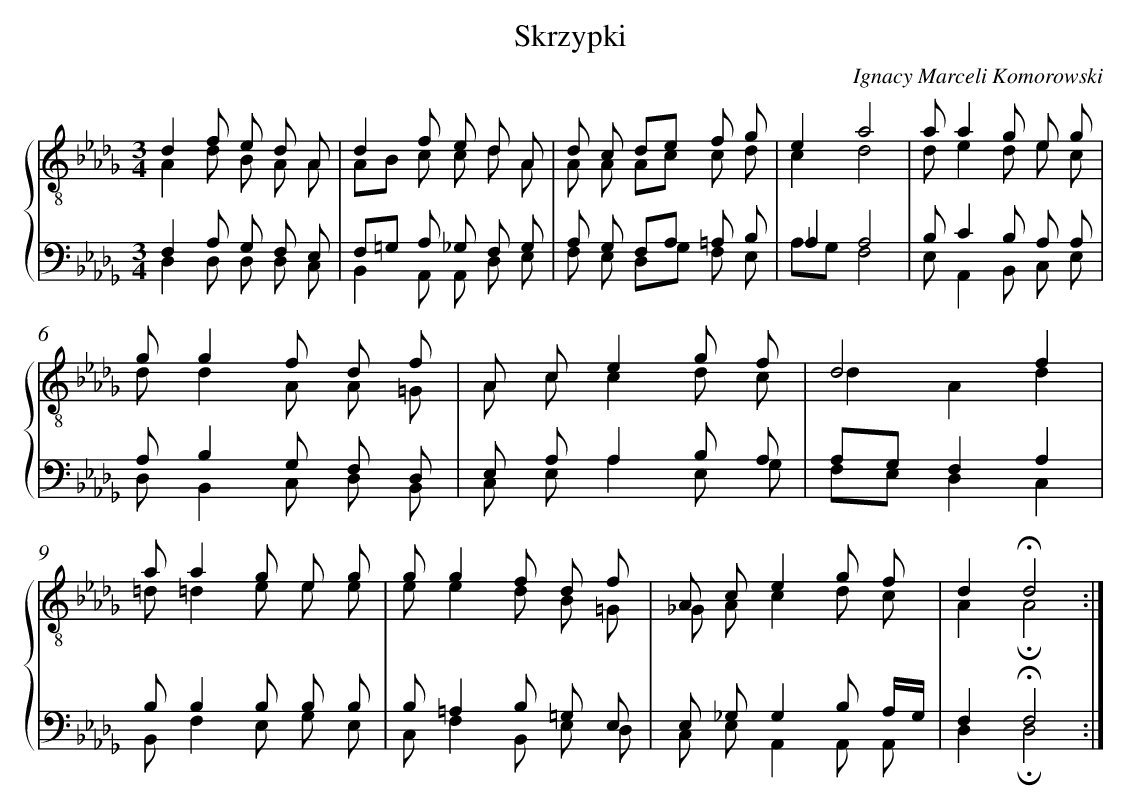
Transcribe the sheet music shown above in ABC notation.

X:1
T: Skrzypki
C: Ignacy Marceli Komorowski
L: 1/8
M: 3/4
%%staves {1 2}
V: 1 clef=treble-8
V: 2 clef=bass
K: Db
[V:1] d2f e d A & A2d B A A |
[V:2] F,2A, G, F, E, & D,2D, D, D, C, |
[V:1] d2f e d A & AB c c d A |
[V:2] F,=G, A, _G, F, G, & B,,2A,, A,, D, E, |
[V:1] d c de f g & A A Ac c d |
[V:2] A, G, F,A, =A, B, & F, E, D,G, F, E, |
[V:1] e2a4 & c2d4 |
[V:2] _A,2A,4 & A,G,F,4 |
[V:1] aa2g e g & de2d e c |
[V:2] B,C2B, A, A, & E,A,,2B,, C, E, |
[V:1] gg2f d f & dd2A A =G |
[V:2] A,B,2G, F, D, & D,B,,2C, D, B,, |
[V:1] A ce2g f & A cc2d c |
[V:2] E, A,A,2B, A, & C, E,A,2E, G, |
[V:1] d4f2 & d2A2d2 |
[V:2] A,G,F,2A,2 & F,E,D,2C,2 |
[V:1] aa2g e g & =d=d2e e e |
[V:2] B,B,2B, B, B, & B,,F,2E, G, E, |
[V:1] gg2f d f & ee2d B =G |
[V:2] B,=A,2B, =G, E, & C,F,2B,, E, D, |
[V:1] A ce2g f & _G Ac2d c |
[V:2] E, _G,G,2B, A,/G,/ & C, E,A,,2A,, A,, |
[V:1] d2!fermata!d4 & A2!fermata!A4 :|]
[V:2] F,2!fermata!F,4 & D,2!fermata!D,4 :|]
